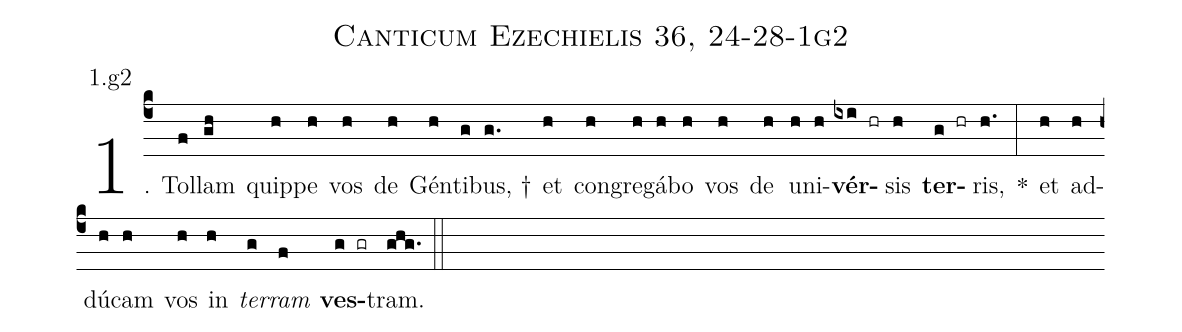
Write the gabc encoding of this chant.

name: Canticum Ezechielis 36, 24-28-1g2;
annotation: 1.g2;
%%
(c4)1. Tol(f)lam(gh) quip(h)pe(h) vos(h) de(h) Gén(h)ti(g)bus, †(g.) et(h) con(h)gre(h)gá(h)bo(h) vos(h) de(h) u(h)ni(h)<b>vér</b>(ixi hr)sis(h) <b>ter</b>(g hr)ris,(h.) *(:) et(h) ad(h)dú(h)cam(h) vos(h) in(h) <i>ter</i>(g)<i>ram</i>(f) <b>ves</b>(g gr)tram.(ghg.) (::)
